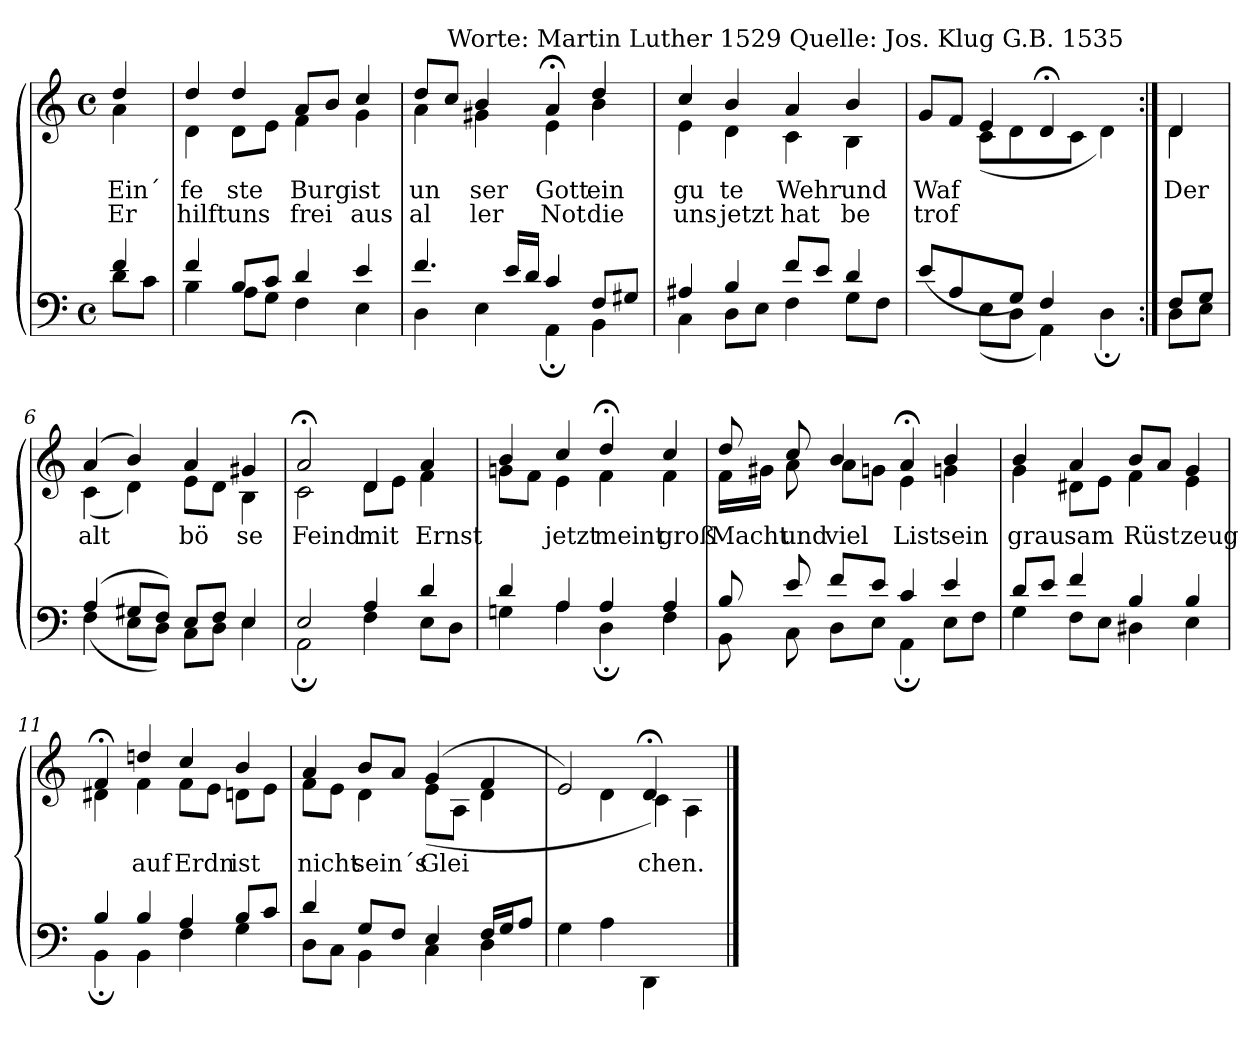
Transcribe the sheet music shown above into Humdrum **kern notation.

**kern	**kern	**text	**text
*part1	*part1	*part1	*part1
*staff2	*staff1	*staff1	*staff1
*clefF4	*clefG2	*	*
*M4/4	*M4/4	*	*
*met(c)	*met(c)	*	*
=	=	=	=
*^	*^	*	*
4f/	8d\L	4dd/	4a\	Ein´	Er
.	8c\J	.	.	.	.
=1	=1	=1	=1	=1	=1
4f/	4B\	4dd/	4d\	fe	hilft
8B/L	8A\L	4dd/	8d\L	ste	uns
8c/J	8G\J	.	8e\J	.	.
4d/	4F\	8a/L	4f\	Burg	frei
.	.	8b/J	.	.	.
4e/	4E\	4cc/	4g\	ist	aus
=2	=2	=2	=2	=2	=2
4.f/	4D\	8dd/L	4a\	un	al
.	.	8cc/J	.	.	.
.	4E\	4b/	4g#X\	ser	ler
16e/LL	.	.	.	.	.
16d/JJ	.	.	.	.	.
4c/	4AA;\	4a;</	4e\	Gott	Not
8F/L	4BB\	4dd/	4b\	ein	die
8G#X/J	.	.	.	.	.
=3	=3	=3	=3	=3	=3
4A#X/	4C\	4cc/	4e\	gu	uns
4B/	8D\L	4b/	4d\	te	jetzt
.	8E\J	.	.	.	.
!	!	!LO:TX:a:cj:t=Worte&colon; Martin Luther 1529 Quelle&colon; Jos. Klug G.B. 1535	!	!	!
8f/L	4F\	4a/	4c\	Wehr	hat
8e/J	.	.	.	.	.
4d/	8G\L	4b/	4B\	und	be
.	8F\J	.	.	.	.
=4	=4	=4	=4	=4	=4
(>8e/L	4ryy	8g/L	4ryy	Waf	trof
4A/	.	8f/J	.	.	.
.	(<8E\L	4e/	(<8c\L	.	.
8G/J)	8D\J	.	4d\	.	.
4F/	4AA\)	4d;</	.	.	.
.	.	.	8c\J	.	.
4ryy	4D;\	4ryy	4d\)	.	.
!!LO:LB:g=z	!!
=5:|!	=5:|!	=5:|!	=5:|!	=5:|!	=5:|!
8F/L	8D\L	4d/	4d\	Der	.
8G/J	8E\J	.	.	.	.
=6	=6	=6	=6	=6	=6
(>4A/	(<4F\	(>4a/	(<4c\	alt	.
8G#X/L	8E\L	4b/)	4d\)	.	.
8F/J)	8D\J)	.	.	.	.
8E/L	8C\L	4a/	8e\L	bö	.
8F/J	8D\J	.	8d\J	.	.
4E/	4E\	4g#X/	4B\	se	.
=7	=7	=7	=7	=7	=7
2E/	2AA;\	2a;</	2c\	Feind	.
4A/	4F\	4d/	8d\L	mit	.
.	.	.	8e\J	.	.
4d/	8E\L	4a/	4f\	Ernst	.
.	8D\J	.	.	.	.
=8	=8	=8	=8	=8	=8
4d/	4Gn\	4b/	8gn\L	.	.
.	.	.	8f\J	.	.
4A/	4A\	4cc/	4e\	jetzt	.
4A/	4D;\	4dd;</	4f\	meint	.
4A/	4F\	4cc/	4f\	groß	.
=9	=9	=9	=9	=9	=9
8B/	8BB\	8dd/	16f\LL	Macht	.
.	.	.	16g#X\JJ	.	.
8e/	8C\	8cc/	8a\	und	.
8f/L	8D\L	4b/	8a\L	viel	.
8e/J	8E\J	.	8g\J	.	.
4c/	4AA;\	4a;</	4e\	List	.
4e/	8E\L	4b/	4gn\	sein	.
.	8F\J	.	.	.	.
!!LO:LB:g=z	!!
=10	=10	=10	=10	=10	=10
8d/L	4G\	4b/	4g\	grau	.
8e/J	.	.	.	.	.
4f/	8F\L	4a/	8d#X\L	sam	.
.	8E\J	.	8e\J	.	.
4B/	4D#X\	8b/L	4f\	Rüst	.
.	.	8a/J	.	.	.
4B/	4E\	4g/	4e\	zeug	.
=11	=11	=11	=11	=11	=11
4B/	4BB;\	4f;</	4d#X\	.	.
4B/	4BB\	4ddn/	4f\	auf	.
4A/	4F\	4cc/	8f\L	Erdn	.
.	.	.	8e\J	.	.
8B/L	4G\	4b/	8dn\L	ist	.
8c/J	.	.	8e\J	.	.
=12	=12	=12	=12	=12	=12
4d/	8D\L	4a/	8f\L	nicht	.
.	8C\J	.	8e\J	.	.
8G/L	4BB\	8b/L	4d\	sein´s	.
8F/J	.	8a/J	.	.	.
4E/	4C\	(>4g/	(<8e\L	Glei	.
.	.	.	8A\J	.	.
16F/LL	4D\	4f/	4d\	.	.
16G/J	.	.	.	.	.
8A/J	.	.	.	.	.
*v	*v	*	*	*	*
=13	=13	=13	=13	=13
4G\	2e/)	4ryy	.	.
4A\	.	4d\	.	.
4DD\	4d;</	4c\)	chen.	.
4ryy	4ryy	4A\	.	.
*	*v	*v	*	*
==	==	==	==
*-	*-	*-	*-
